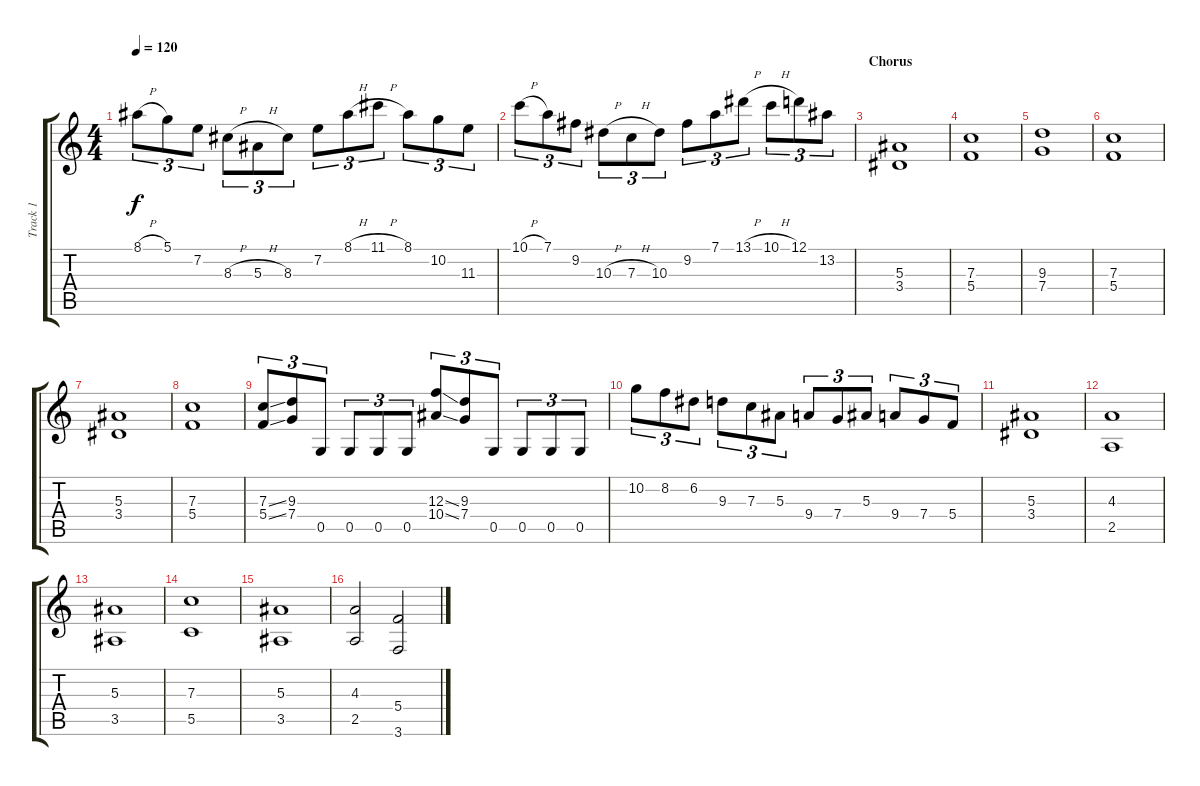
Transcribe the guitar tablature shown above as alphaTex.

\track ("Track 1" "Track 1") {instrument distortionguitar}
\staff {score tabs}
\tuning (D4 A3 F3 C3 G2 D2) {hide}
\ts (4 4)
\tempo 120
\clef g2
\ks c
8.1{h}.8{tu (3 2) dy f} 5.1.8{tu (3 2)} 7.2.8{tu (3 2)} 8.3{h}.8{tu (3 2)} 5.3{h}.8{tu (3 2)} 8.3.8{tu (3 2)} 7.2.8{tu (3 2)} 8.1{h}.8{tu (3 2)} 11.1{h}.8{tu (3 2)} 8.1.8{tu (3 2)} 10.2.8{tu (3 2)} 11.3.8{tu (3 2)} |
10.1{h}.8{tu (3 2)} 7.1.8{tu (3 2)} 9.2.8{tu (3 2)} 10.3{h}.8{tu (3 2)} 7.3{h}.8{tu (3 2)} 10.3.8{tu (3 2)} 9.2.8{tu (3 2)} 7.1.8{tu (3 2)} 13.1{h}.8{tu (3 2)} 10.1{h}.8{tu (3 2)} 12.1.8{tu (3 2)} 13.2.8{tu (3 2)} |
\section ("" "Chorus")
(5.3 3.4).1 |
(7.3 5.4).1 |
(9.3 7.4).1 |
(7.3 5.4).1 |
(5.3 3.4).1 |
(7.3 5.4).1 |
(7.3{ss} 5.4{ss}).8{tu (3 2)} (9.3 7.4).8{tu (3 2)} 0.5.8{tu (3 2)} 0.5.8{tu (3 2)} 0.5.8{tu (3 2)} 0.5.8{tu (3 2)} (12.3{ss} 10.4{ss}).8{tu (3 2)} (9.3 7.4).8{tu (3 2)} 0.5.8{tu (3 2)} 0.5.8{tu (3 2)} 0.5.8{tu (3 2)} 0.5.8{tu (3 2)} |
10.2.8{tu (3 2)} 8.2.8{tu (3 2)} 6.2.8{tu (3 2)} 9.3.8{tu (3 2)} 7.3.8{tu (3 2)} 5.3.8{tu (3 2)} 9.4.8{tu (3 2)} 7.4.8{tu (3 2)} 5.3.8{tu (3 2)} 9.4.8{tu (3 2)} 7.4.8{tu (3 2)} 5.4.8{tu (3 2)} |
(5.3 3.4).1 |
(4.3 2.5).1 |
(5.3 3.5).1 |
(7.3 5.5).1 |
(5.3 3.5).1 |
(4.3 2.5).2 (5.4 3.6).2
